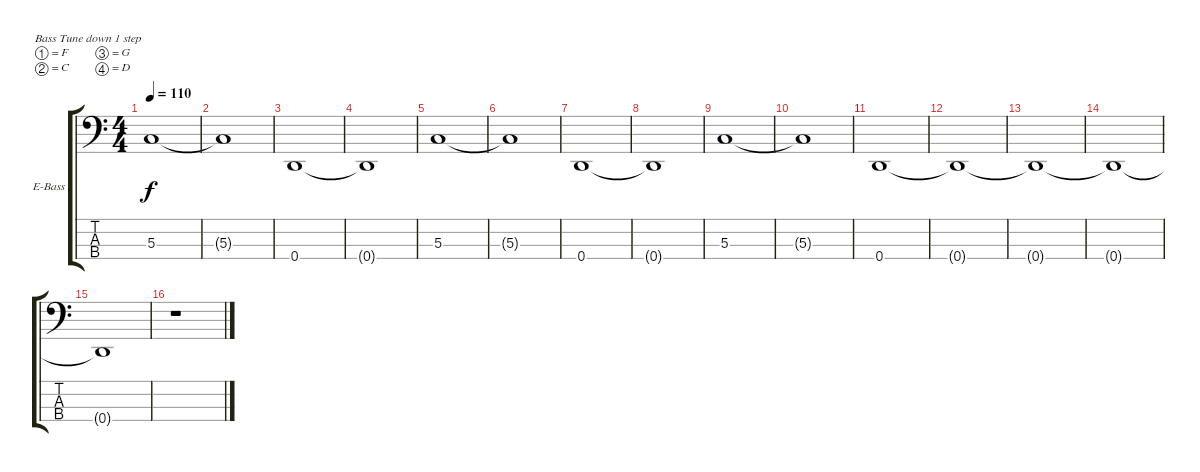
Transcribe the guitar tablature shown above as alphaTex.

\bracketExtendMode groupsimilarinstruments
\firstSystemTrackNameOrientation horizontal
\otherSystemsTrackNameOrientation horizontal
\track ("Basse" "E-Bass") {instrument electricbassfinger}
\staff {score tabs}
\tuning (F2 C2 G1 D1)
\ts (4 4)
\tempo 110
\clef f4
\ks c
5.3.1{dy f} |
5.3{t}.1 |
0.4.1 |
0.4{t}.1 |
5.3.1 |
5.3{t}.1 |
0.4.1 |
0.4{t}.1 |
5.3.1 |
5.3{t}.1 |
0.4.1 |
0.4{t}.1 |
0.4{t}.1 |
0.4{t}.1 |
0.4{t}.1 |
r.1
